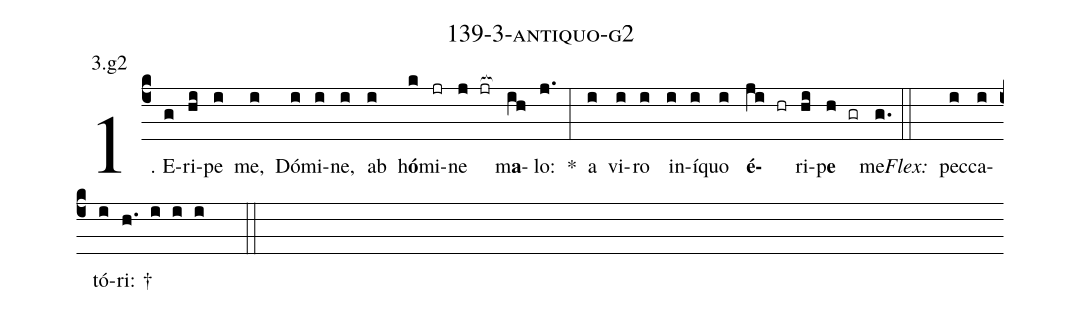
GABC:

name: 139-3-antiquo-g2;
annotation: 3.g2;
%%
(c4)1. E(g)ri(hi)pe(i) me,(i) Dó(i)mi(i)ne,(i) ab(i) h<b>ó</b>(k)mi(jr)ne(j jr[ocb:1{]) m<b>a</b>(ih[ocb:0}])lo:(j.) *(:) a(i) vi(i)ro(i) in(i)í(i)quo(i) <b>é</b>(ji hr)ri(hi)p<b>e</b>(h gr) me.(g.) (::)
<i>Flex:</i>()  pec(i)ca(i)tó(i)ri: †(h. i i i  ::)
